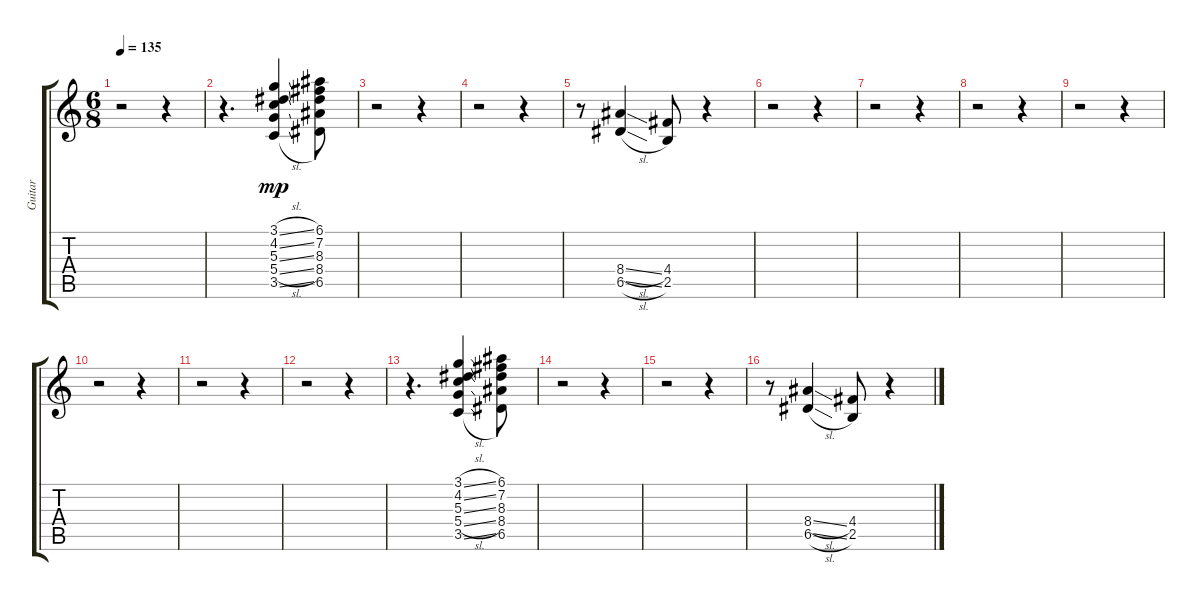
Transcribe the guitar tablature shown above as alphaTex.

\track ("Guitar" "Guitar") {instrument overdrivenguitar}
\staff {score tabs}
\tuning (E4 B3 G3 D3 A2 E2) {hide}
\ts (6 8)
\tempo 135
\clef g2
\ks c
r.2{dy mp} r.4 |
r.4{d} (3.1{sl} 4.2{sl} 5.3{sl} 5.4{sl} 3.5{sl}).4 (6.1 7.2 8.3 8.4 6.5).8 |
r.2 r.4 |
r.2 r.4 |
r.8 (8.4{sl} 6.5{sl}).4 (4.4 2.5).8 r.4 |
r.2 r.4 |
r.2 r.4 |
r.2 r.4 |
r.2 r.4 |
r.2 r.4 |
r.2 r.4 |
r.2 r.4 |
r.4{d} (3.1{sl} 4.2{sl} 5.3{sl} 5.4{sl} 3.5{sl}).4 (6.1 7.2 8.3 8.4 6.5).8 |
r.2 r.4 |
r.2 r.4 |
r.8 (8.4{sl} 6.5{sl}).4 (4.4 2.5).8 r.4
